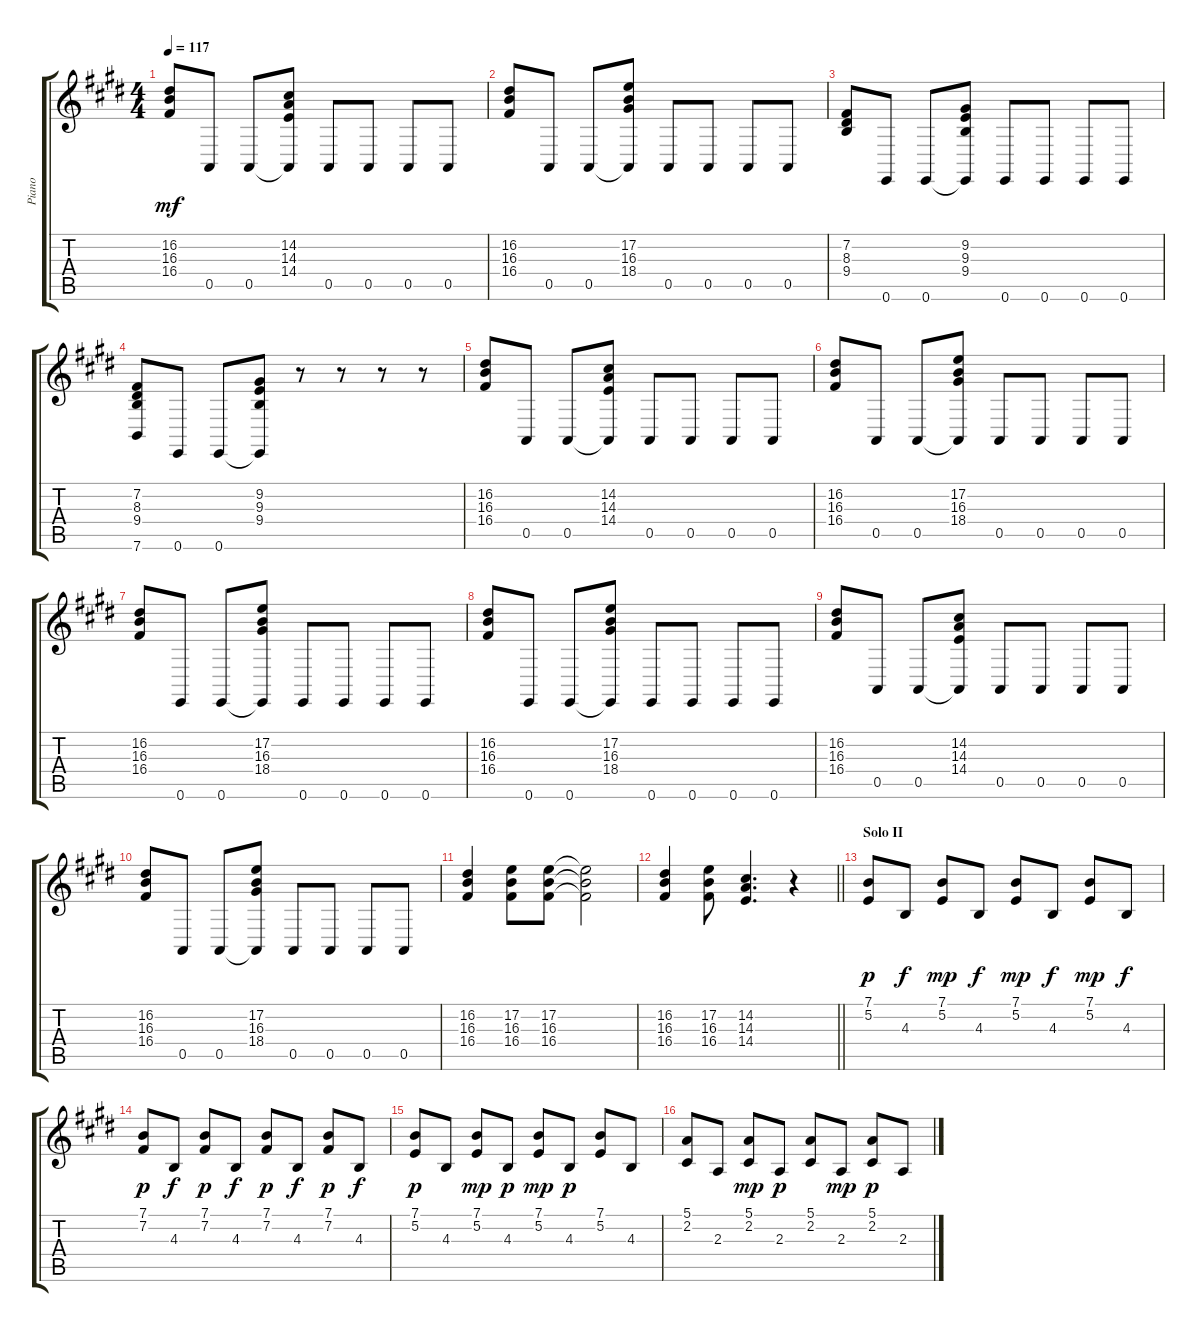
\track ("Piano" "Piano") {instrument acousticgrandpiano}
\staff {score tabs}
\tuning (E4 B3 G3 D3 A2 E2) {hide}
\ts (4 4)
\tempo 117
\clef g2
\ks c#minor
(16.2 16.3 16.4).8{dy mf} 0.5.8 0.5.8 (14.2 14.3 14.4 0.5{t}).8 0.5.8 0.5.8 0.5.8 0.5.8 |
(16.2 16.3 16.4).8 0.5.8 0.5.8 (17.2 16.3 18.4 0.5{t}).8 0.5.8 0.5.8 0.5.8 0.5.8 |
(7.2 8.3 9.4).8 0.6.8 0.6.8 (9.2 9.3 9.4 0.6{t}).8 0.6.8 0.6.8 0.6.8 0.6.8 |
(7.2 8.3 9.4 7.6).8 0.6.8 0.6.8 (9.2 9.3 9.4 0.6{t}).8 r.8 r.8 r.8 r.8 |
(16.2 16.3 16.4).8 0.5.8 0.5.8 (14.2 14.3 14.4 0.5{t}).8 0.5.8 0.5.8 0.5.8 0.5.8 |
(16.2 16.3 16.4).8 0.5.8 0.5.8 (17.2 16.3 18.4 0.5{t}).8 0.5.8 0.5.8 0.5.8 0.5.8 |
(16.2 16.3 16.4).8 0.6.8 0.6.8 (17.2 16.3 18.4 0.6{t}).8 0.6.8 0.6.8 0.6.8 0.6.8 |
(16.2 16.3 16.4).8 0.6.8 0.6.8 (17.2 16.3 18.4 0.6{t}).8 0.6.8 0.6.8 0.6.8 0.6.8 |
(16.2 16.3 16.4).8 0.5.8 0.5.8 (14.2 14.3 14.4 0.5{t}).8 0.5.8 0.5.8 0.5.8 0.5.8 |
(16.2 16.3 16.4).8 0.5.8 0.5.8 (17.2 16.3 18.4 0.5{t}).8 0.5.8 0.5.8 0.5.8 0.5.8 |
(16.2 16.3 16.4).4 (17.2 16.3 16.4).8 (17.2 16.3 16.4).8 (17.2{t} 16.3{t} 16.4{t}).2 |
\barLineRight lightlight
(16.2 16.3 16.4).4 (17.2 16.3 16.4).8 (14.2 14.3 14.4).4{d} r.4 |
\section ("" "Solo II")
(7.1 5.2).8{dy p} 4.3.8{dy f} (7.1 5.2).8{dy mp} 4.3.8{dy f} (7.1 5.2).8{dy mp} 4.3.8{dy f} (7.1 5.2).8{dy mp} 4.3.8{dy f} |
(7.1 7.2).8{dy p} 4.3.8{dy f} (7.1 7.2).8{dy p} 4.3.8{dy f} (7.1 7.2).8{dy p} 4.3.8{dy f} (7.1 7.2).8{dy p} 4.3.8{dy f} |
(7.1 5.2).8{dy p} 4.3.8 (7.1 5.2).8{dy mp} 4.3.8{dy p} (7.1 5.2).8{dy mp} 4.3.8{dy p} (7.1 5.2).8 4.3.8 |
(5.1 2.2).8 2.3.8 (5.1 2.2).8{dy mp} 2.3.8{dy p} (5.1 2.2).8 2.3.8{dy mp} (5.1 2.2).8{dy p} 2.3.8
